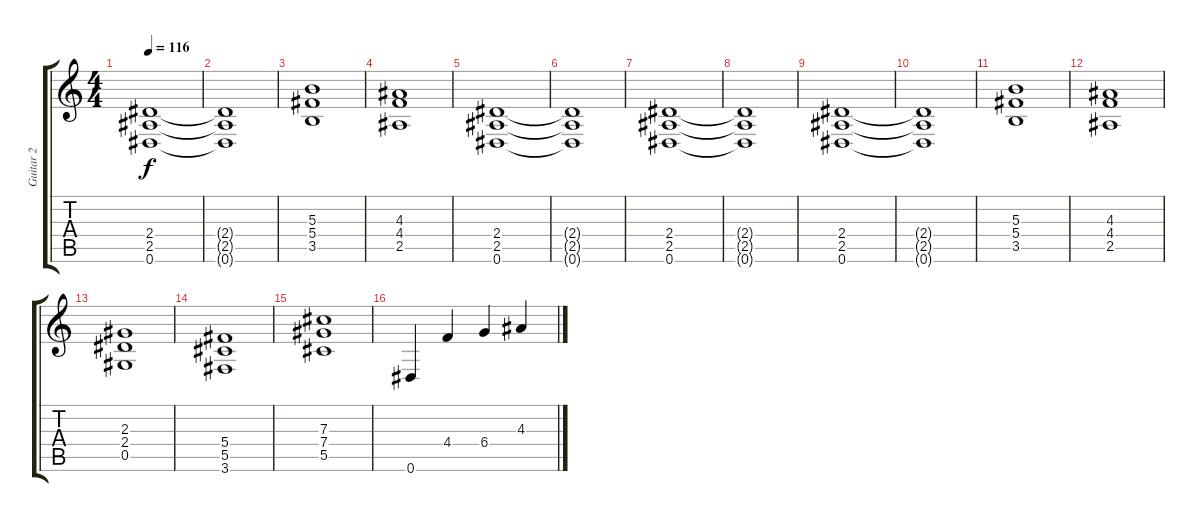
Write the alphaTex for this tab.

\track ("Guitar 2" "Guitar 2") {instrument distortionguitar}
\staff {score tabs}
\tuning (Eb4 Bb3 Gb3 Db3 Ab2 Eb2) {hide}
\ts (4 4)
\tempo 116
\clef g2
\ks c
(2.4 2.5 0.6).1{dy f} |
(2.4{t} 2.5{t} 0.6{t}).1 |
(5.3 5.4 3.5).1 |
(4.3 4.4 2.5).1 |
(2.4 2.5 0.6).1 |
(2.4{t} 2.5{t} 0.6{t}).1 |
(2.4 2.5 0.6).1 |
(2.4{t} 2.5{t} 0.6{t}).1 |
(2.4 2.5 0.6).1 |
(2.4{t} 2.5{t} 0.6{t}).1 |
(5.3 5.4 3.5).1 |
(4.3 4.4 2.5).1 |
(2.3 2.4 0.5).1 |
(5.4 5.5 3.6).1 |
(7.3 7.4 5.5).1 |
0.6.4 4.4.4 6.4.4 4.3.4
